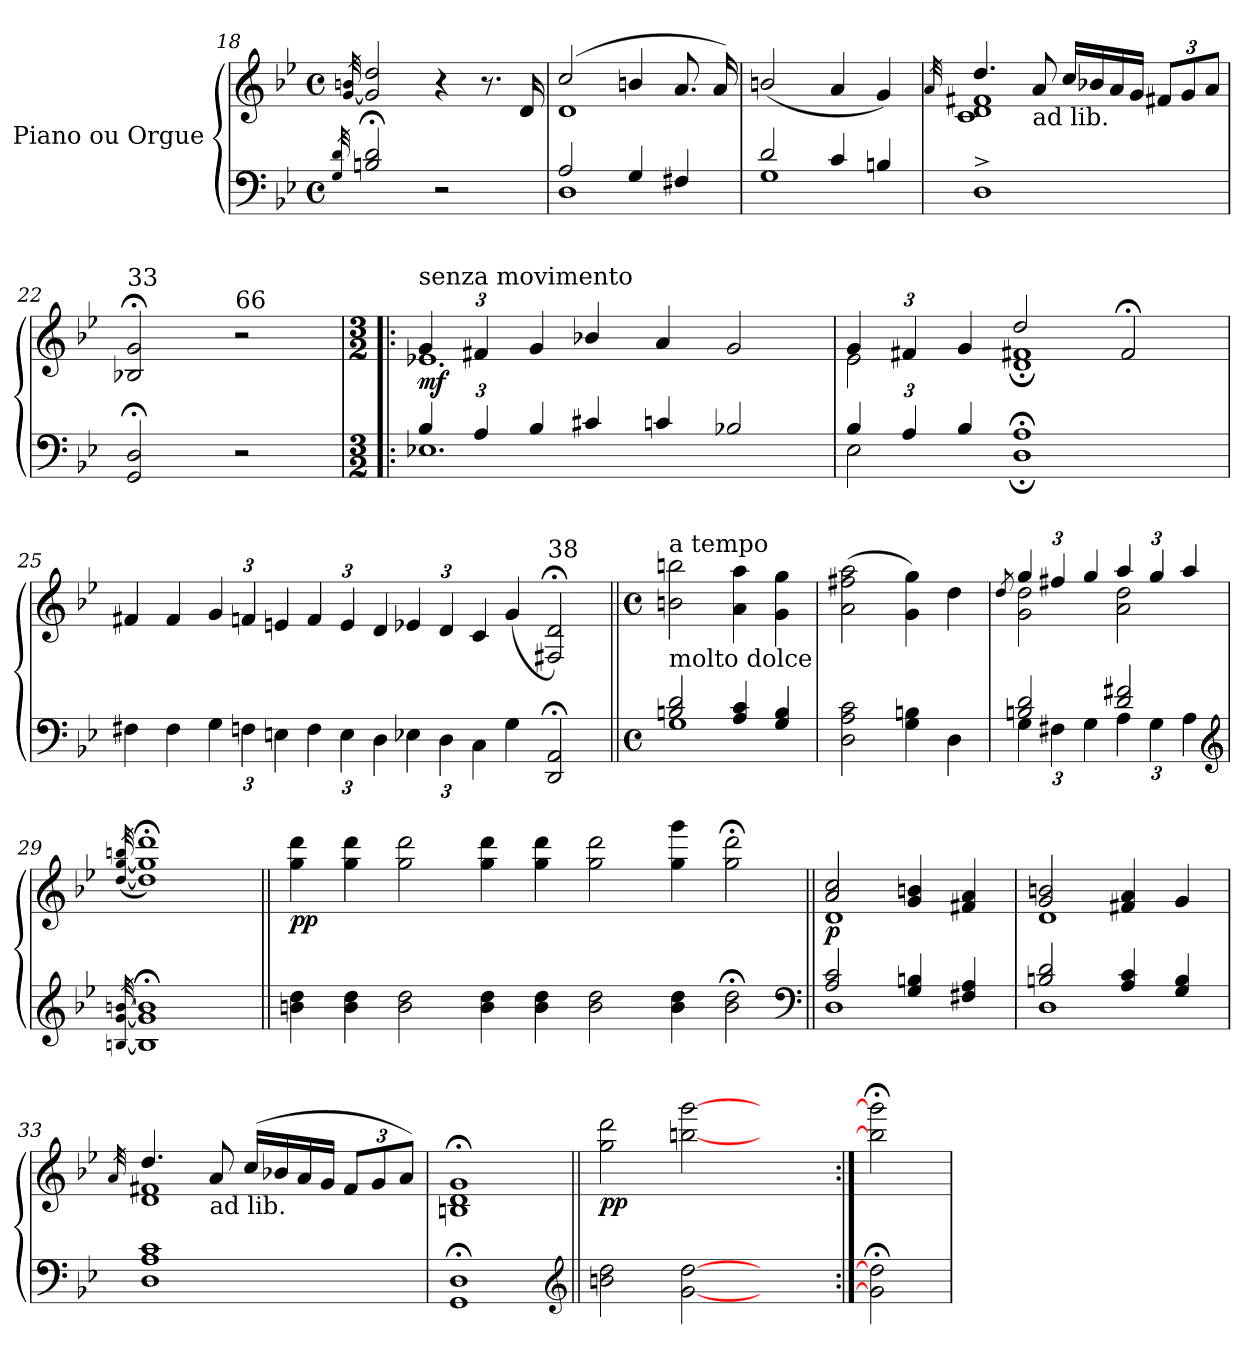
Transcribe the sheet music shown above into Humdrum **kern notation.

**kern	**kern	**dynam
*part1	*part1	*part1
*staff2	*staff1	*staff1/2
*I"Piano   ou Orgue	*	*
*clefF4	*clefG2	*
*k[b-e-]	*k[b-e-]	*
*B-:	*B-:	*
*M4/4	*M4/4	*
*met(c)	*met(c)	*
=18	=18	=18
32qG/ 32qd/	[32qg/ 32qbn/	.
2Bn/; 2d/;	2g/] 2dd/	.
2r	4r	.
.	8.r	.
.	16d/	.
!!LO:LB:g=z
=19	=19	=19
*^	*^	*
2A/	1D	(2cc/	1d	.
4G/	.	4bn/	.	.
4F#X/	.	8.a/	.	.
.	.	16a/)	.	.
*	*	*v	*v	*
=20	=20	=20	=20
2d/	1G	(2bn/	.
4c/	.	4a/	.
4Bn/	.	4g/)	.
*v	*v	*	*
=21	=21	=21
.	32qa/	.
*	*^	*
1D^	4.dd/	1c 1d 1f#X	.
!	!LO:TX:b:t=ad lib.	!	!
.	8a/	.	.
.	16cc/LL	.	.
.	16b-X/	.	.
.	16a/	.	.
.	16g/JJ	.	.
*	*Xbrackettup	*	*
.	12f#X/L	.	.
.	12g/	.	.
.	12a/J	.	.
*	*v	*v	*
=22	=22	=22
!	!LO:TX:a:t=33	!
2GG/; 2D/;	2B-X/;< 2g/;<	.
!	!LO:TX:a:t=66	!
2r	2r	.
=23!|:	=23!|:	=23!|:
*M3/2	*M3/2	*
*Xbrackettup	*	*
*^	*^	*
!	!	!LO:TX:a:t=senza movimento	!	!
!	!	!	!	!LO:DY:b
6B-/	1.E-X	6g/	1.e-X	mf
6A/	.	6f#X/	.	.
6B-/	.	6g/	.	.
4c#X/	.	4b-X/	.	.
4cn/	.	4a/	.	.
2B-X/	.	2g/	.	.
=24	=24	=24	=24	=24
6B-/	2E-\	6g/	2e-\	.
6A/	.	6f#X/	.	.
6B-/	.	6g/	.	.
1A;<	1D;	2dd/	1d; 1f#X;	.
.	.	2f#;</	.	.
*v	*v	*	*	*
*	*v	*v	*
!!LO:LB:g=z
=25	=25	=25
4F#X\	4f#X/	.
4F#\	4f#/	.
6G\	6g/	.
6Fn\	6fn/	.
6En\	6en/	.
6F\	6f/	.
6E\	6e/	.
6D\	6d/	.
6E-X\	6e-X/	.
6D\	6d/	.
6C\	6c/	.
4G\	(4g/	.
!	!LO:TX:a:t=38	!
2DD/; 2AA/;	2F#X/;< 2d/;<)	.
=26||	=26||	=26||
*M4/4	*M4/4	*
*met(c)	*met(c)	*
*^	*	*
!	!	!LO:TX:a:t=a tempo	!
!	!	!LO:TX:b:t=molto dolce	!
2Bn/ 2d/	1G	2bn\ 2bbn\	.
4A/ 4c/	.	4a\ 4aa\	.
4G/ 4B/	.	4g\ 4gg\	.
*v	*v	*	*
=27	=27	=27
2D\ 2A\ 2c\	(2a\ 2ff#X\ 2aa\	.
4G\ 4Bn\	4g\ 4gg\)	.
4D\	4dd\	.
=28	=28	=28
.	8qdd/	.
*^	*^	*
2Bn/ 2d/	6G\	6gg/	2g\ 2dd\	.
.	6F#X\	6ff#X/	.	.
.	6G\	6gg/	.	.
2d/ 2f#X/	6A\	6aa/	2a\ 2dd\	.
.	6G\	6gg/	.	.
.	6A\	6aa/	.	.
*v	*v	*	*	*
*	*v	*v	*
*clefG2	*	*
=29	=29	=29
[32qBn/ [32qg/ [32qbn/	([32qdd/ [32qgg/ 32qbbn/	.
1B];< 1g];< 1b];<	1dd];< 1gg];< 1ddd;<)	.
!!LO:PB:g=z
=30||	=30||	=30||
!	!	!LO:DY:b
4bn\ 4dd\	4gg\ 4ddd\	pp
4b\ 4dd\	4gg\ 4ddd\	.
2b\ 2dd\	2gg\ 2ddd\	.
4b\ 4dd\	4gg\ 4ddd\	.
4b\ 4dd\	4gg\ 4ddd\	.
2b\ 2dd\	2gg\ 2ddd\	.
4b\ 4dd\	4gg\ 4ggg\	.
2b\;< 2dd\;<	2gg\;< 2ddd\;<	.
*clefF4	*	*
=31||	=31||	=31||
*^	*^	*
!	!	!	!	!LO:DY:b
2A/ 2c/	1D	2a/ 2cc/	1d	p
4G/ 4Bn/	.	4g/ 4bn/	.	.
4F#X/ 4A/	.	4f#X/ 4a/	.	.
=32	=32	=32	=32	=32
2Bn/ 2d/	1D	2g/ 2bn/	1d	.
4A/ 4c/	.	4f#X/ 4a/	.	.
4G/ 4B/	.	4g/	.	.
*v	*v	*	*	*
=33	=33	=33	=33
.	32qa/	.	.
1D 1A 1c	4.dd/	1d 1f#X	.
!	!LO:TX:b:t=ad lib.	!	!
.	8a/	.	.
.	(16cc/LL	.	.
.	16b-X/	.	.
.	16a/	.	.
.	16g/JJ	.	.
.	12f#/L	.	.
.	12g/	.	.
.	12a/J)	.	.
*	*v	*v	*
=34	=34	=34
1GG; 1D;	1Bn;< 1d;< 1g;<	.
*clefG2	*	*
=35||	=35||	=35||
!	!	!LO:DY:b
2bn\ 2dd\	2gg\ 2ddd\	pp
[2g [2dd	[2bbn [2ggg	.
2ryy	2ryy	.
=36:|!	=36:|!	=36:|!
2g];< 2dd];<	2bb];< 2ggg];<	.
=	=	=
*-	*-	*-
